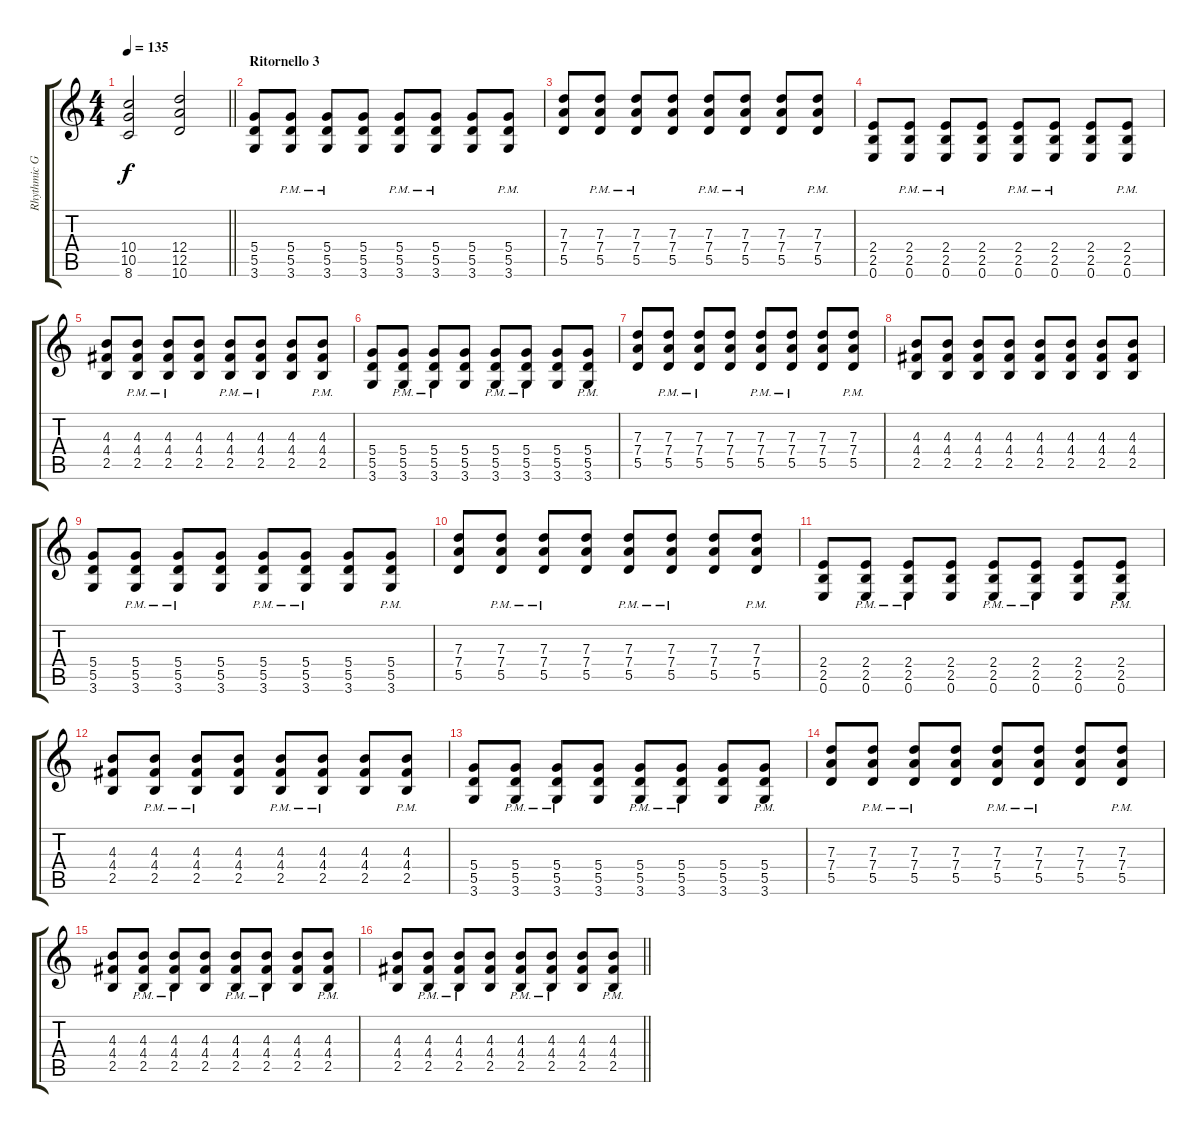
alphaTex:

\track ("Rhythmic Guitar Slash" "Rhythmic G") {instrument distortionguitar}
\staff {score tabs}
\tuning (E4 B3 G3 D3 A2 E2) {hide}
\ts (4 4)
\tempo 135
\clef g2
\barLineRight lightlight
\ks c
(10.4 10.5 8.6).2{dy f} (12.4 12.5 10.6).2 |
\section ("" "Ritornello 3")
(5.4 5.5 3.6).8 (5.4{pm} 5.5{pm} 3.6{pm}).8 (5.4{pm} 5.5{pm} 3.6{pm}).8 (5.4 5.5 3.6).8 (5.4{pm} 5.5{pm} 3.6{pm}).8 (5.4{pm} 5.5{pm} 3.6{pm}).8 (5.4 5.5 3.6).8 (5.4{pm} 5.5{pm} 3.6{pm}).8 |
(7.3 7.4 5.5).8 (7.3{pm} 7.4{pm} 5.5{pm}).8 (7.3{pm} 7.4{pm} 5.5{pm}).8 (7.3 7.4 5.5).8 (7.3{pm} 7.4{pm} 5.5{pm}).8 (7.3{pm} 7.4{pm} 5.5{pm}).8 (7.3 7.4 5.5).8 (7.3{pm} 7.4{pm} 5.5{pm}).8 |
(2.4 2.5 0.6).8 (2.4{pm} 2.5{pm} 0.6{pm}).8 (2.4{pm} 2.5{pm} 0.6{pm}).8 (2.4 2.5 0.6).8 (2.4{pm} 2.5{pm} 0.6{pm}).8 (2.4{pm} 2.5{pm} 0.6{pm}).8 (2.4 2.5 0.6).8 (2.4{pm} 2.5{pm} 0.6{pm}).8 |
(4.3 4.4 2.5).8 (4.3{pm} 4.4{pm} 2.5{pm}).8 (4.3{pm} 4.4{pm} 2.5{pm}).8 (4.3 4.4 2.5).8 (4.3{pm} 4.4{pm} 2.5{pm}).8 (4.3{pm} 4.4{pm} 2.5{pm}).8 (4.3 4.4 2.5).8 (4.3{pm} 4.4{pm} 2.5{pm}).8 |
(5.4 5.5 3.6).8 (5.4{pm} 5.5{pm} 3.6{pm}).8 (5.4{pm} 5.5{pm} 3.6{pm}).8 (5.4 5.5 3.6).8 (5.4{pm} 5.5{pm} 3.6{pm}).8 (5.4{pm} 5.5{pm} 3.6{pm}).8 (5.4 5.5 3.6).8 (5.4{pm} 5.5{pm} 3.6{pm}).8 |
(7.3 7.4 5.5).8 (7.3{pm} 7.4{pm} 5.5{pm}).8 (7.3{pm} 7.4{pm} 5.5{pm}).8 (7.3 7.4 5.5).8 (7.3{pm} 7.4{pm} 5.5{pm}).8 (7.3{pm} 7.4{pm} 5.5{pm}).8 (7.3 7.4 5.5).8 (7.3{pm} 7.4{pm} 5.5{pm}).8 |
(4.3 4.4 2.5).8 (4.3 4.4 2.5).8 (4.3 4.4 2.5).8 (4.3 4.4 2.5).8 (4.3 4.4 2.5).8 (4.3 4.4 2.5).8 (4.3 4.4 2.5).8 (4.3 4.4 2.5).8 |
(5.4 5.5 3.6).8 (5.4{pm} 5.5{pm} 3.6{pm}).8 (5.4{pm} 5.5{pm} 3.6{pm}).8 (5.4 5.5 3.6).8 (5.4{pm} 5.5{pm} 3.6{pm}).8 (5.4{pm} 5.5{pm} 3.6{pm}).8 (5.4 5.5 3.6).8 (5.4{pm} 5.5{pm} 3.6{pm}).8 |
(7.3 7.4 5.5).8 (7.3{pm} 7.4{pm} 5.5{pm}).8 (7.3{pm} 7.4{pm} 5.5{pm}).8 (7.3 7.4 5.5).8 (7.3{pm} 7.4{pm} 5.5{pm}).8 (7.3{pm} 7.4{pm} 5.5{pm}).8 (7.3 7.4 5.5).8 (7.3{pm} 7.4{pm} 5.5{pm}).8 |
(2.4 2.5 0.6).8 (2.4{pm} 2.5{pm} 0.6{pm}).8 (2.4{pm} 2.5{pm} 0.6{pm}).8 (2.4 2.5 0.6).8 (2.4{pm} 2.5{pm} 0.6{pm}).8 (2.4{pm} 2.5{pm} 0.6{pm}).8 (2.4 2.5 0.6).8 (2.4{pm} 2.5{pm} 0.6{pm}).8 |
(4.3 4.4 2.5).8 (4.3{pm} 4.4{pm} 2.5{pm}).8 (4.3{pm} 4.4{pm} 2.5{pm}).8 (4.3 4.4 2.5).8 (4.3{pm} 4.4{pm} 2.5{pm}).8 (4.3{pm} 4.4{pm} 2.5{pm}).8 (4.3 4.4 2.5).8 (4.3{pm} 4.4{pm} 2.5{pm}).8 |
(5.4 5.5 3.6).8 (5.4{pm} 5.5{pm} 3.6{pm}).8 (5.4{pm} 5.5{pm} 3.6{pm}).8 (5.4 5.5 3.6).8 (5.4{pm} 5.5{pm} 3.6{pm}).8 (5.4{pm} 5.5{pm} 3.6{pm}).8 (5.4 5.5 3.6).8 (5.4{pm} 5.5{pm} 3.6{pm}).8 |
(7.3 7.4 5.5).8 (7.3{pm} 7.4{pm} 5.5{pm}).8 (7.3{pm} 7.4{pm} 5.5{pm}).8 (7.3 7.4 5.5).8 (7.3{pm} 7.4{pm} 5.5{pm}).8 (7.3{pm} 7.4{pm} 5.5{pm}).8 (7.3 7.4 5.5).8 (7.3{pm} 7.4{pm} 5.5{pm}).8 |
(4.3 4.4 2.5).8 (4.3{pm} 4.4{pm} 2.5{pm}).8 (4.3{pm} 4.4{pm} 2.5{pm}).8 (4.3 4.4 2.5).8 (4.3{pm} 4.4{pm} 2.5{pm}).8 (4.3{pm} 4.4{pm} 2.5{pm}).8 (4.3 4.4 2.5).8 (4.3{pm} 4.4{pm} 2.5{pm}).8 |
\barLineRight lightlight
(4.3 4.4 2.5).8 (4.3{pm} 4.4{pm} 2.5{pm}).8 (4.3{pm} 4.4{pm} 2.5{pm}).8 (4.3 4.4 2.5).8 (4.3{pm} 4.4{pm} 2.5{pm}).8 (4.3{pm} 4.4{pm} 2.5{pm}).8 (4.3 4.4 2.5).8 (4.3{pm} 4.4{pm} 2.5{pm}).8
